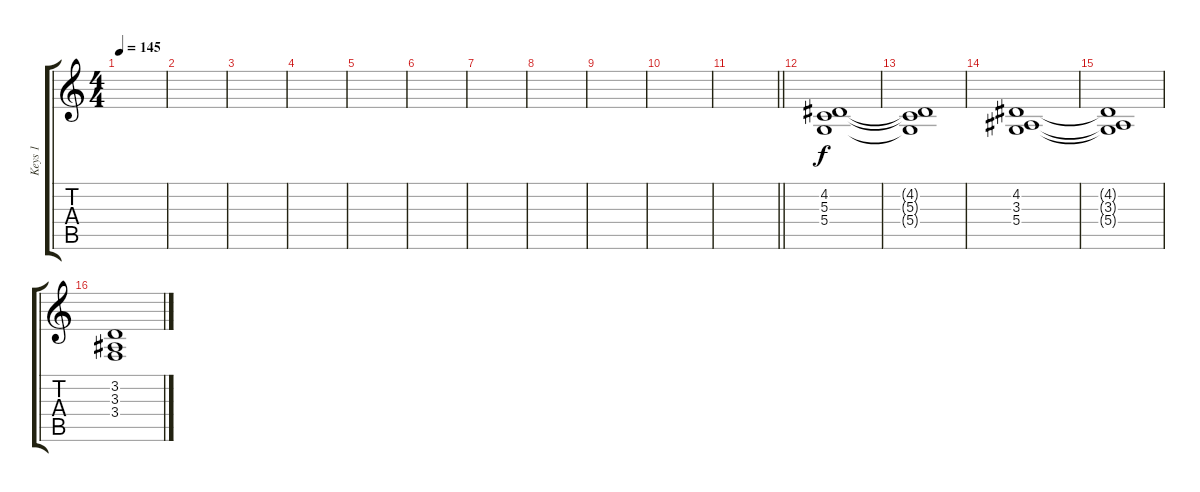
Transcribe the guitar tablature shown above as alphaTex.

\track ("Keys 1" "Keys 1") {instrument stringensemble1}
\staff {score tabs}
\tuning (E4 B3 G3 D3 A2 E2) {hide}
\ts (4 4)
\tempo 145
\clef g2
\ks c
|
|
|
|
|
|
|
|
|
|
\barLineRight lightlight
|
(4.2 5.3 5.4).1 |
(4.2{t} 5.3{t} 5.4{t}).1 |
(4.2 3.3 5.4).1 |
(4.2{t} 3.3{t} 5.4{t}).1 |
(3.2 3.3 3.4).1
